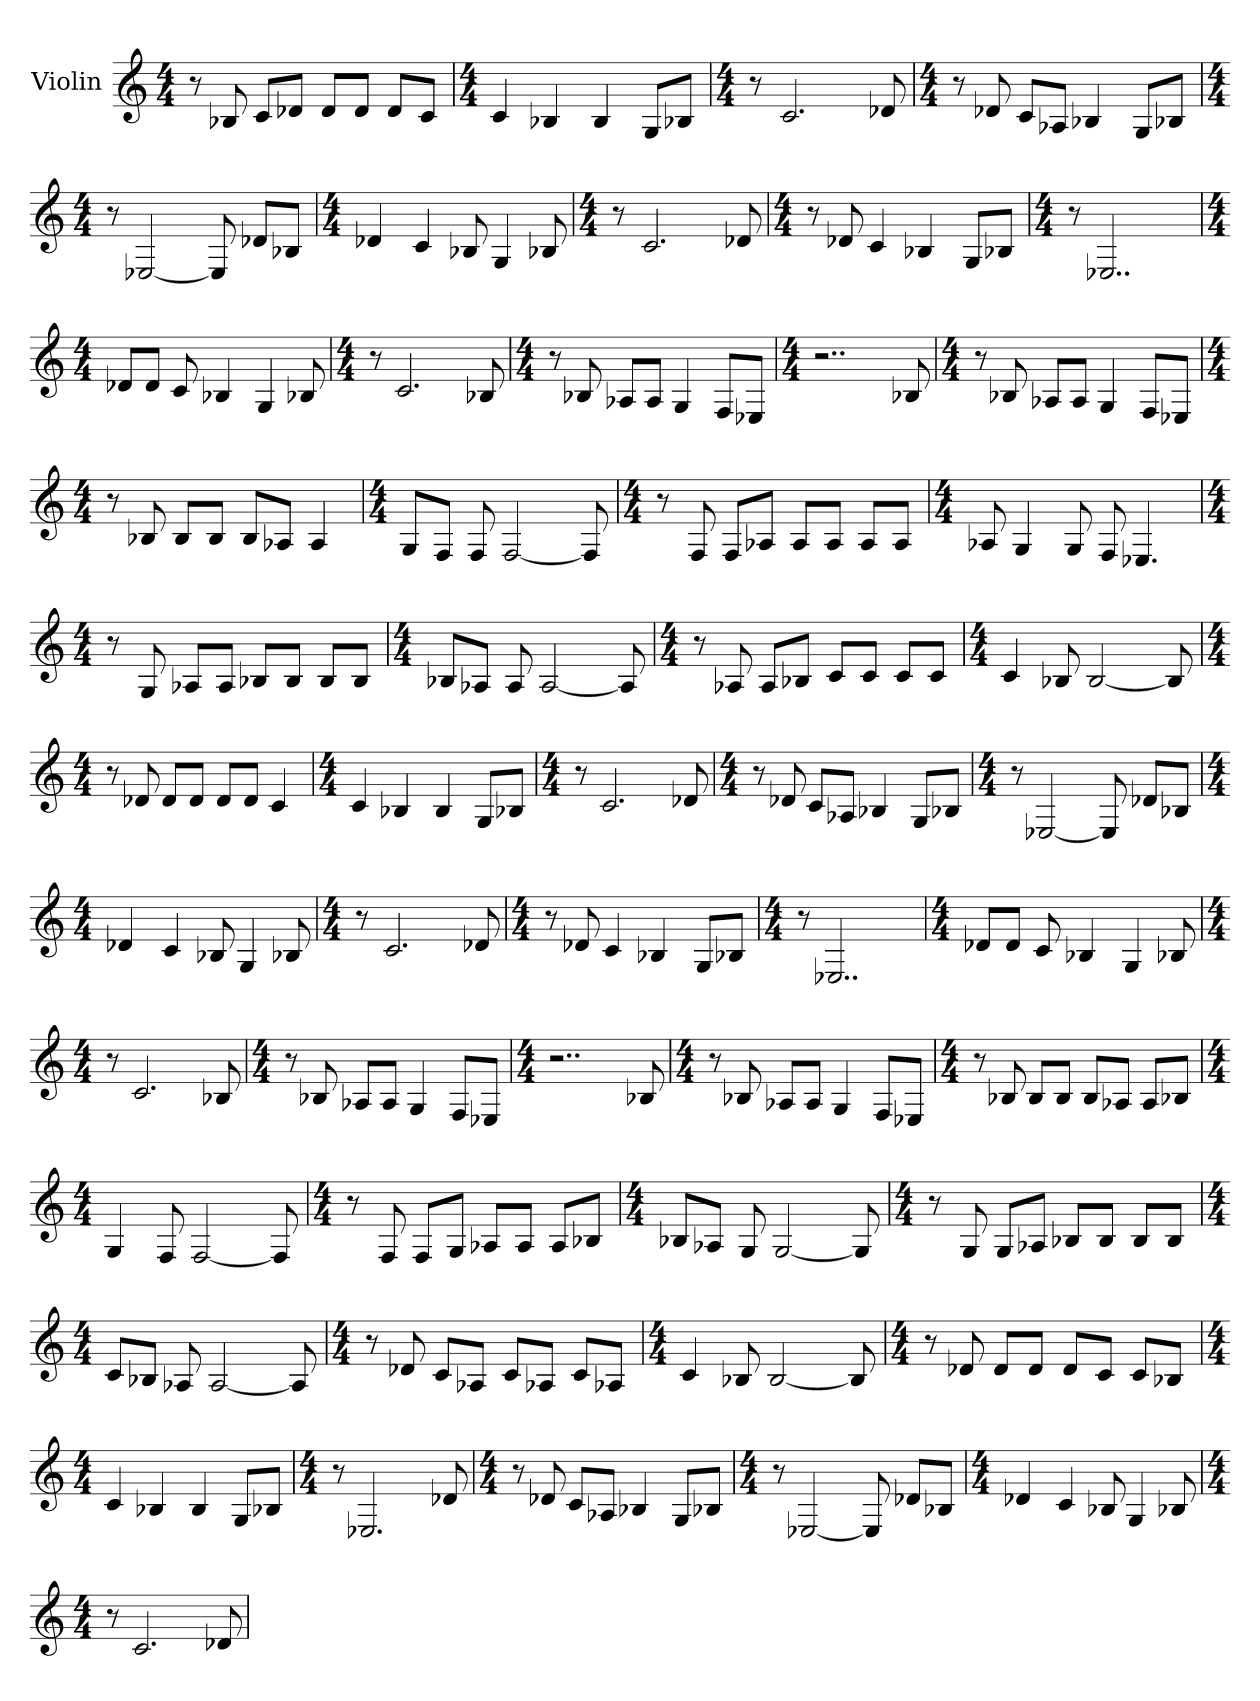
**kern
*part1
*staff1
*I"Violin
*I'Vln
*M4/4
=
8r
8B-X
8cL
8d-XJ
8d-L
8d-J
8d-L
8cJ
=
*M4/4
4c
4B-X
4B-
8GL
8B-XJ
=
*M4/4
8r
2.c
8d-X
=
*M4/4
8r
8d-X
8cL
8A-XJ
4B-X
8GL
8B-XJ
=
*M4/4
8r
[2E-X
8E-]
8d-XL
8B-XJ
=
*M4/4
4d-X
4c
8B-X
4G
8B-X
=
*M4/4
8r
2.c
8d-X
=
*M4/4
8r
8d-X
4c
4B-X
8GL
8B-XJ
=
*M4/4
8r
2..E-X
=
*M4/4
8d-XL
8d-J
8c
4B-X
4G
8B-X
=
*M4/4
8r
2.c
8B-X
=
*M4/4
8r
8B-X
8A-XL
8A-J
4G
8FL
8E-XJ
=
*M4/4
2..r
8B-X
=
*M4/4
8r
8B-X
8A-XL
8A-J
4G
8FL
8E-XJ
=
*M4/4
8r
8B-X
8B-L
8B-J
8B-L
8A-XJ
4A-
=
*M4/4
8GL
8FJ
8F
[2F
8F]
=
*M4/4
8r
8F
8FL
8A-XJ
8A-L
8A-J
8A-L
8A-J
=
*M4/4
8A-X
4G
8G
8F
4.E-X
=
*M4/4
8r
8G
8A-XL
8A-J
8B-XL
8B-J
8B-L
8B-J
=
*M4/4
8B-XL
8A-XJ
8A-
[2A-
8A-]
=
*M4/4
8r
8A-X
8A-L
8B-XJ
8cL
8cJ
8cL
8cJ
=
*M4/4
4c
8B-X
[2B-
8B-]
=
*M4/4
8r
8d-X
8d-L
8d-J
8d-L
8d-J
4c
=
*M4/4
4c
4B-X
4B-
8GL
8B-XJ
=
*M4/4
8r
2.c
8d-X
=
*M4/4
8r
8d-X
8cL
8A-XJ
4B-X
8GL
8B-XJ
=
*M4/4
8r
[2E-X
8E-]
8d-XL
8B-XJ
=
*M4/4
4d-X
4c
8B-X
4G
8B-X
=
*M4/4
8r
2.c
8d-X
=
*M4/4
8r
8d-X
4c
4B-X
8GL
8B-XJ
=
*M4/4
8r
2..E-X
=
*M4/4
8d-XL
8d-J
8c
4B-X
4G
8B-X
=
*M4/4
8r
2.c
8B-X
=
*M4/4
8r
8B-X
8A-XL
8A-J
4G
8FL
8E-XJ
=
*M4/4
2..r
8B-X
=
*M4/4
8r
8B-X
8A-XL
8A-J
4G
8FL
8E-XJ
=
*M4/4
8r
8B-X
8B-L
8B-J
8B-L
8A-XJ
8A-L
8B-XJ
=
*M4/4
4G
8F
[2F
8F]
=
*M4/4
8r
8F
8FL
8GJ
8A-XL
8A-J
8A-L
8B-XJ
=
*M4/4
8B-XL
8A-XJ
8G
[2G
8G]
=
*M4/4
8r
8G
8GL
8A-XJ
8B-XL
8B-J
8B-L
8B-J
=
*M4/4
8cL
8B-XJ
8A-X
[2A-
8A-]
=
*M4/4
8r
8d-X
8cL
8A-XJ
8cL
8A-XJ
8cL
8A-XJ
=
*M4/4
4c
8B-X
[2B-
8B-]
=
*M4/4
8r
8d-X
8d-L
8d-J
8d-L
8cJ
8cL
8B-XJ
=
*M4/4
4c
4B-X
4B-
8GL
8B-XJ
=
*M4/4
8r
2.E-X
8d-X
=
*M4/4
8r
8d-X
8cL
8A-XJ
4B-X
8GL
8B-XJ
=
*M4/4
8r
[2E-X
8E-]
8d-XL
8B-XJ
=
*M4/4
4d-X
4c
8B-X
4G
8B-X
=
*M4/4
8r
2.c
8d-X
=
*-
